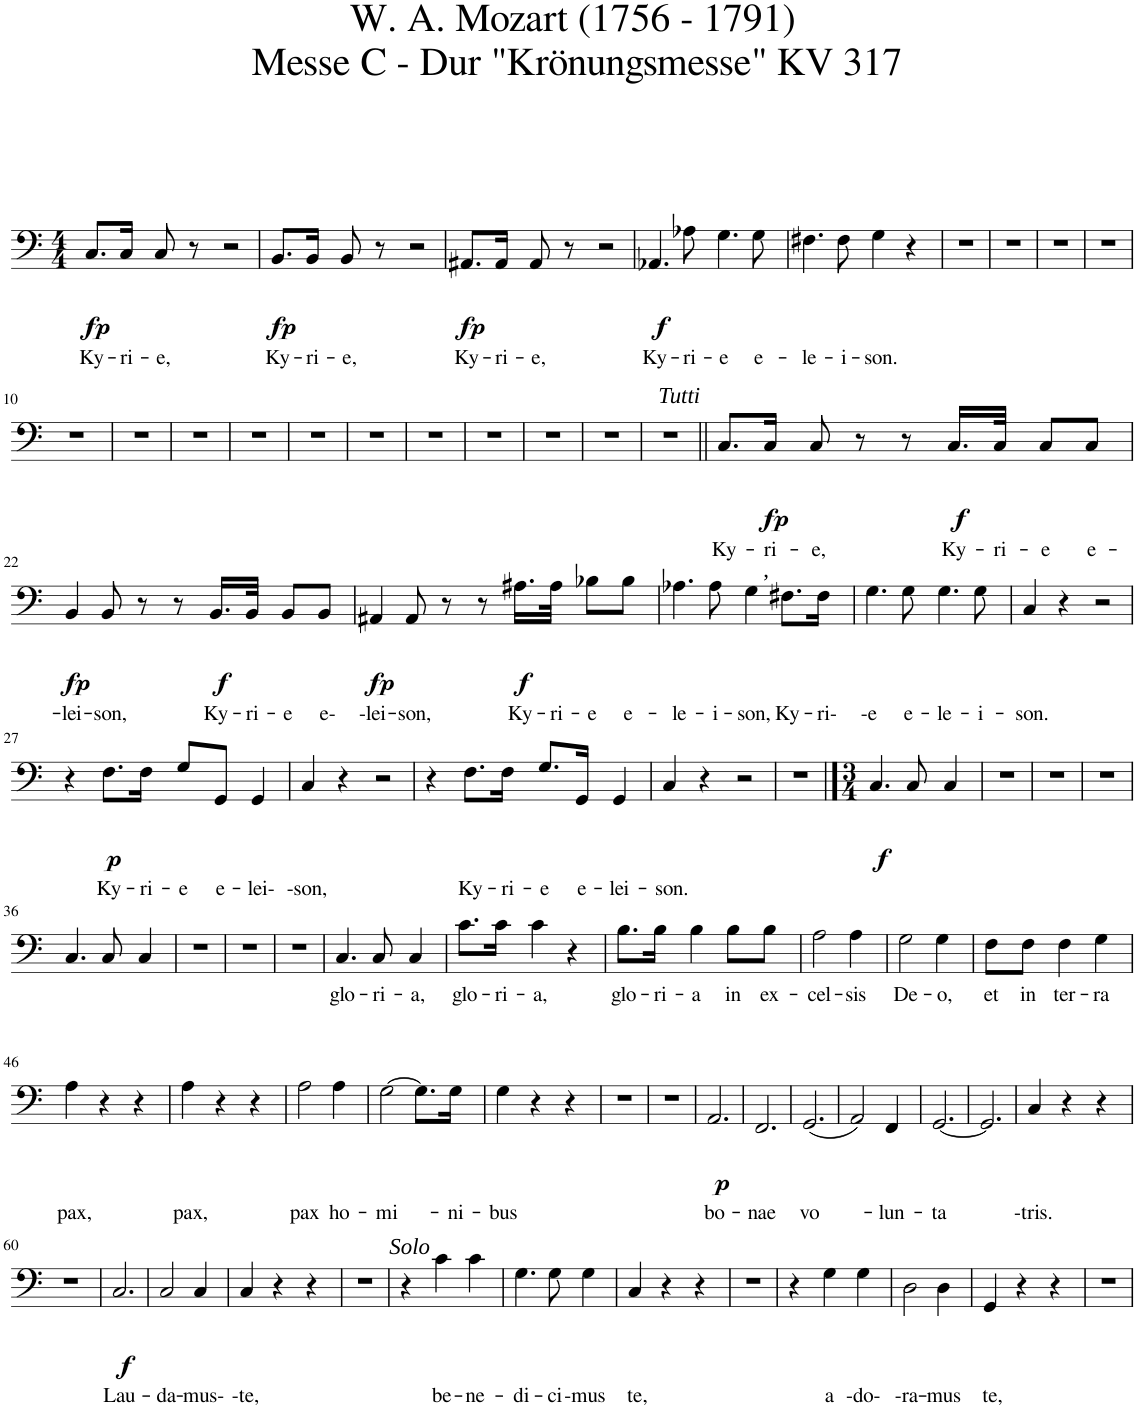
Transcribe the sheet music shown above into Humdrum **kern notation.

**kern	**text	**dynam
*part1	*part1	*part1
*staff1	*staff1	*staff1
*I"Baß + Pos.	*	*
*clefF4	*	*
*k[]	*	*
*M4/4	*	*
=1	=1	=1
!	!LO:LY:b	!LO:DY:b
8.C/L	Ky-	fp
!	!LO:LY:b	!
16C/Jk	ri-	.
!	!LO:LY:b	!
8C/	e,	.
8r	.	.
2r	.	.
=2	=2	=2
!	!LO:LY:b	!LO:DY:b
8.BB/L	Ky-	fp
!	!LO:LY:b	!
16BB/Jk	ri-	.
!	!LO:LY:b	!
8BB/	e,	.
8r	.	.
2r	.	.
=3	=3	=3
!	!LO:LY:b	!LO:DY:b
8.AA#X/L	Ky-	fp
!	!LO:LY:b	!
16AA#/Jk	ri-	.
!	!LO:LY:b	!
8AA#/	e,	.
8r	.	.
2r	.	.
=4	=4	=4
!	!LO:LY:b	!LO:DY:b
4.AA-X/	Ky-	f
!	!LO:LY:b	!
8A-X\	ri-	.
!	!LO:LY:b	!
4.G\	e	.
!	!LO:LY:b	!
8G\	e-	.
=5	=5	=5
!	!LO:LY:b	!
4.F#X\	le-	.
!	!LO:LY:b	!
8F#\	i-	.
!	!LO:LY:b	!
4G\	son.	.
4r	.	.
=6	=6	=6
1r	.	.
=7	=7	=7
1r	.	.
=8	=8	=8
1r	.	.
=9	=9	=9
1r	.	.
!!LO:LB:g=z
=10	=10	=10
1r	.	.
=11	=11	=11
1r	.	.
=12	=12	=12
1r	.	.
=13	=13	=13
1r	.	.
=14	=14	=14
1r	.	.
=15	=15	=15
1r	.	.
=16	=16	=16
1r	.	.
=17	=17	=17
1r	.	.
=18	=18	=18
1r	.	.
=19	=19	=19
1r	.	.
=20	=20	=20
1r	.	.
=21	=21	=21
!LO:TX:a:i:t=Tutti	!	!
!	!LO:LY:b	!
8.C/L	Ky-	.
!	!LO:LY:b	!LO:DY:b
16C/Jk	ri-	fp
!	!LO:LY:b	!
8C/	e,	.
8r	.	.
8r	.	.
!	!LO:LY:b	!LO:DY:b
16.C/LL	Ky-	f
!	!LO:LY:b	!
32C/JJk	ri-	.
!	!LO:LY:b	!
8C/L	e	.
!	!LO:LY:b	!
8C/J	e-	.
!!LO:LB:g=z
=22	=22	=22
!	!LO:LY:b	!LO:DY:b
4BB/	lei-	fp
!	!LO:LY:b	!
8BB/	son,	.
8r	.	.
8r	.	.
!	!LO:LY:b	!LO:DY:b
16.BB/LL	Ky-	f
!	!LO:LY:b	!
32BB/JJk	ri-	.
!	!LO:LY:b	!
8BB/L	e	.
!	!LO:LY:b	!
8BB/J	e-	.
=23	=23	=23
!	!LO:LY:b	!LO:DY:b
4AA#X/	-lei-	fp
!	!LO:LY:b	!
8AA#/	son,	.
8r	.	.
8r	.	.
!	!LO:LY:b	!LO:DY:b
16.A#X\LL	Ky-	f
!	!LO:LY:b	!
32A#\JJk	ri-	.
!	!LO:LY:b	!
8B-X\L	e	.
!	!LO:LY:b	!
8B-\J	e-	.
=24	=24	=24
!	!LO:LY:b	!
4.A-X\	le-	.
!	!LO:LY:b	!
8A-\	i-	.
!LO:TX:a:t=,	!	!
!	!LO:LY:b	!
4G\	son,	.
!	!LO:LY:b	!
8.F#X\L	Ky-	.
!	!LO:LY:b	!
16F#\Jk	ri-	.
=25	=25	=25
!	!LO:LY:b	!
4.G\	-e	.
!	!LO:LY:b	!
8G\	e-	.
!	!LO:LY:b	!
4.G\	le-	.
!	!LO:LY:b	!
8G\	i-	.
=26	=26	=26
!	!LO:LY:b	!
4C/	son.	.
4r	.	.
2r	.	.
!!LO:LB:g=z
=27	=27	=27
4r	.	.
!	!LO:LY:b	!LO:DY:b
8.F\L	Ky-	p
!	!LO:LY:b	!
16F\Jk	ri-	.
!	!LO:LY:b	!
8G/L	e	.
!	!LO:LY:b	!
8GG/J	e-	.
!	!LO:LY:b	!
4GG/	lei-	.
=28	=28	=28
!	!LO:LY:b	!
4C/	-son,	.
4r	.	.
2r	.	.
=29	=29	=29
4r	.	.
!	!LO:LY:b	!
8.F\L	Ky-	.
!	!LO:LY:b	!
16F\Jk	ri-	.
!	!LO:LY:b	!
8.G/L	e	.
!	!LO:LY:b	!
16GG/Jk	e-	.
!	!LO:LY:b	!
4GG/	lei-	.
=30	=30	=30
!	!LO:LY:b	!
4C/	son.	.
4r	.	.
2r	.	.
=31	=31	=31
1r	.	.
=32	=32	=32
*M3/4	*	*
!	!	!LO:DY:b
4.C/	.	f
8C/	.	.
4C/	.	.
=33	=33	=33
2.r	.	.
=34	=34	=34
2.r	.	.
=35	=35	=35
2.r	.	.
!!LO:LB:g=z
=36	=36	=36
4.C/	.	.
8C/	.	.
4C/	.	.
=37	=37	=37
2.r	.	.
=38	=38	=38
2.r	.	.
=39	=39	=39
2.r	.	.
=40	=40	=40
!	!LO:LY:b	!
4.C/	glo-	.
!	!LO:LY:b	!
8C/	ri-	.
!	!LO:LY:b	!
4C/	a,	.
=41	=41	=41
!	!LO:LY:b	!
8.c\L	glo-	.
!	!LO:LY:b	!
16c\Jk	ri-	.
!	!LO:LY:b	!
4c\	a,	.
4r	.	.
=42	=42	=42
!	!LO:LY:b	!
8.B\L	glo-	.
!	!LO:LY:b	!
16B\Jk	ri-	.
!	!LO:LY:b	!
4B\	a	.
!	!LO:LY:b	!
8B\L	in	.
!	!LO:LY:b	!
8B\J	ex-	.
=43	=43	=43
!	!LO:LY:b	!
2A\	cel-	.
!	!LO:LY:b	!
4A\	sis	.
=44	=44	=44
!	!LO:LY:b	!
2G\	De-	.
!	!LO:LY:b	!
4G\	o,	.
=45	=45	=45
!	!LO:LY:b	!
8F\L	et	.
!	!LO:LY:b	!
8F\J	in	.
!	!LO:LY:b	!
4F\	ter-	.
!	!LO:LY:b	!
4G\	ra	.
!!LO:LB:g=z
=46	=46	=46
!	!LO:LY:b	!
4A\	pax,	.
4r	.	.
4r	.	.
=47	=47	=47
!	!LO:LY:b	!
4A\	pax,	.
4r	.	.
4r	.	.
=48	=48	=48
!	!LO:LY:b	!
2A\	pax	.
!	!LO:LY:b	!
4A\	ho-	.
=49	=49	=49
!	!LO:LY:b	!
[2G\	mi	.
8.G\L]	.	.
!	!LO:LY:b	!
16G\Jk	ni-	.
=50	=50	=50
!	!LO:LY:b	!
4G\	bus	.
4r	.	.
4r	.	.
=51	=51	=51
2.r	.	.
=52	=52	=52
2.r	.	.
=53	=53	=53
!	!LO:LY:b	!LO:DY:b
2.AA/	bo-	p
=54	=54	=54
!	!LO:LY:b	!
2.FF/	nae	.
=55	=55	=55
!	!LO:LY:b	!
(2.GG/	vo	.
=56	=56	=56
2AA/)	.	.
!	!LO:LY:b	!
4FF/	lun-	.
=57	=57	=57
!	!LO:LY:b	!
[2.GG/	ta	.
=58	=58	=58
2.GG/]	.	.
=59	=59	=59
!	!LO:LY:b	!
4C/	-tris.	.
4r	.	.
4r	.	.
!!LO:LB:g=z
=60	=60	=60
2.r	.	.
=61	=61	=61
!	!LO:LY:b	!LO:DY:b
2.C/	Lau-	f
=62	=62	=62
!	!LO:LY:b	!
2C/	da-	.
!	!LO:LY:b	!
4C/	mus-	.
=63	=63	=63
!	!LO:LY:b	!
4C/	-te,	.
4r	.	.
4r	.	.
=64	=64	=64
2.r	.	.
=65	=65	=65
4r	.	.
!LO:TX:a:i:t=Solo	!	!
!	!LO:LY:b	!
4c\	be-	.
!	!LO:LY:b	!
4c\	ne-	.
=66	=66	=66
!	!LO:LY:b	!
4.G\	di-	.
!	!LO:LY:b	!
8G\	ci	.
!	!LO:LY:b	!
4G\	-mus	.
=67	=67	=67
!	!LO:LY:b	!
4C/	te,	.
4r	.	.
4r	.	.
=68	=68	=68
2.r	.	.
=69	=69	=69
4r	.	.
!	!LO:LY:b	!
4G\	a	.
!	!LO:LY:b	!
4G\	-do-	.
=70	=70	=70
!	!LO:LY:b	!
2D\	-ra-	.
!	!LO:LY:b	!
4D\	mus	.
=71	=71	=71
!	!LO:LY:b	!
4GG/	te,	.
4r	.	.
4r	.	.
=72	=72	=72
2.r	.	.
=	=	=
*-	*-	*-
